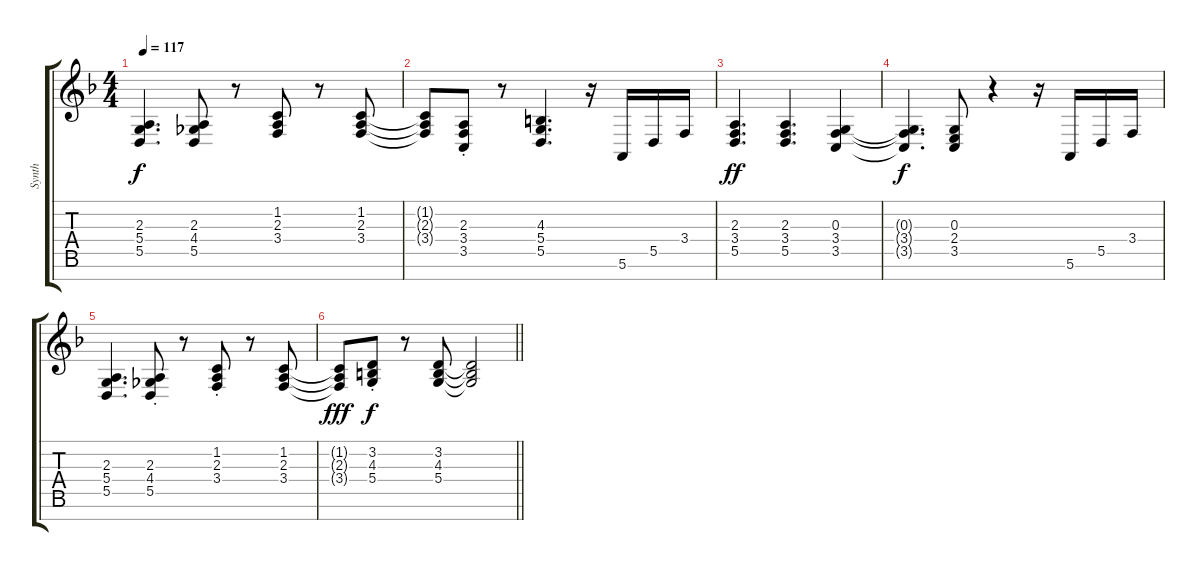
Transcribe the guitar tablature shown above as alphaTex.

\track ("Synth" "Synth") {instrument synthbrass1}
\staff {score tabs}
\tuning (E4 B3 G3 D3 A2 E2 B1) {hide}
\ts (4 4)
\tempo 117
\clef g2
\ks f
(2.3 5.4 5.5).4{d dy f} (2.3 4.4 5.5).8 r.8 (1.2 2.3 3.4).8 r.8 (1.2 2.3 3.4).8 |
(1.2{t} 2.3{t} 3.4{t}).8 (2.3{st} 3.4{st} 3.5{st}).8 r.8 (4.3 5.4 5.5).4{d} r.16 5.6.16 5.5.16 3.4.16 |
(2.3 3.4 5.5).4{d dy ff} (2.3 3.4 5.5).4{d} (0.3 3.4 3.5).4 |
(0.3{t} 3.4{t} 3.5{t}).4{d dy f} (0.3 2.4 3.5).8 r.4 r.16 5.6.16 5.5.16 3.4.16 |
(2.3 5.4 5.5).4{d} (2.3{st} 4.4{st} 5.5{st}).8 r.8 (1.2{st} 2.3{st} 3.4{st}).8 r.8 (1.2 2.3 3.4).8 |
\barLineRight lightlight
(1.2{t} 2.3{t} 3.4{t}).8{dy fff} (3.2{st} 4.3{st} 5.4{st}).8{dy f} r.8 (3.2 4.3 5.4).8 (3.2{t} 4.3{t} 5.4{t}).2
